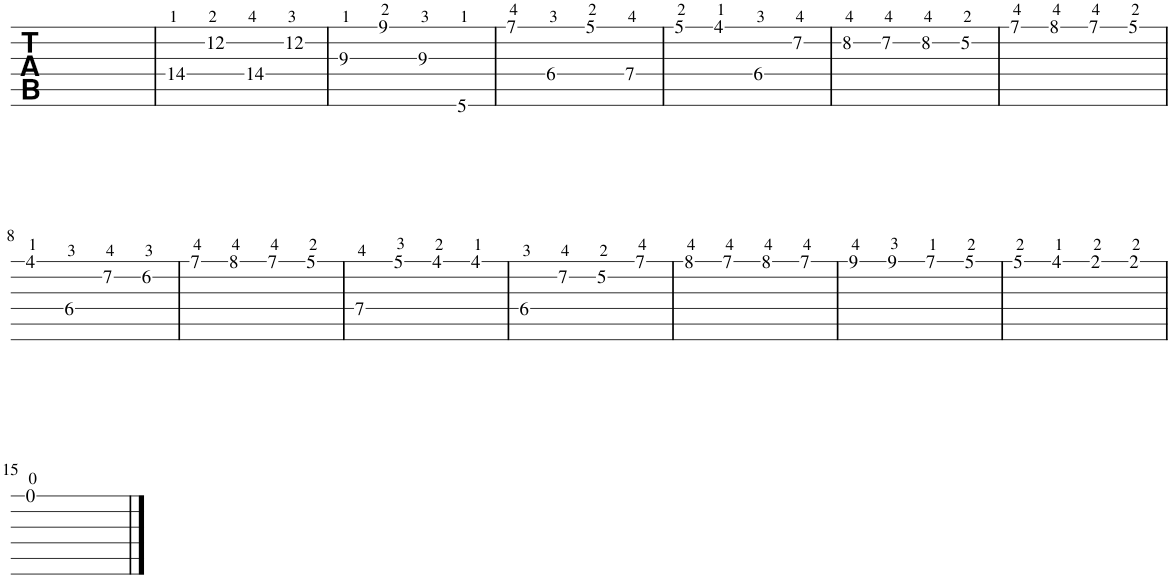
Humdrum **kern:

**kern
*part1
*staff1
*I"Guitar
*I'Guit.
*stria6
*
*k[]
*M4/4
*met(c)
=1
1r
=2
4e
4b
4e
4b
=3
4e
4cc#
4e
4AA
=4
4b
4G#
4a
4A
=5
4a
4g#
4G#
4f#
=6
4g
4f#
4g
4e
=7
4b
4cc
4b
4a
!!LO:LB:g=z
=8
4g#
4G#
4f#
4f
=9
4b
4cc
4b
4a
=10
4A
4a
4g#
4g#
=11
4G#
4f#
4e
4b
=12
4cc
4b
4cc
4b
=13
4cc#
4cc#
4b
4a
=14
4a
4g#
4f#
4f#
!!LO:LB:g=z
=15
4e
2.r
==
*-
